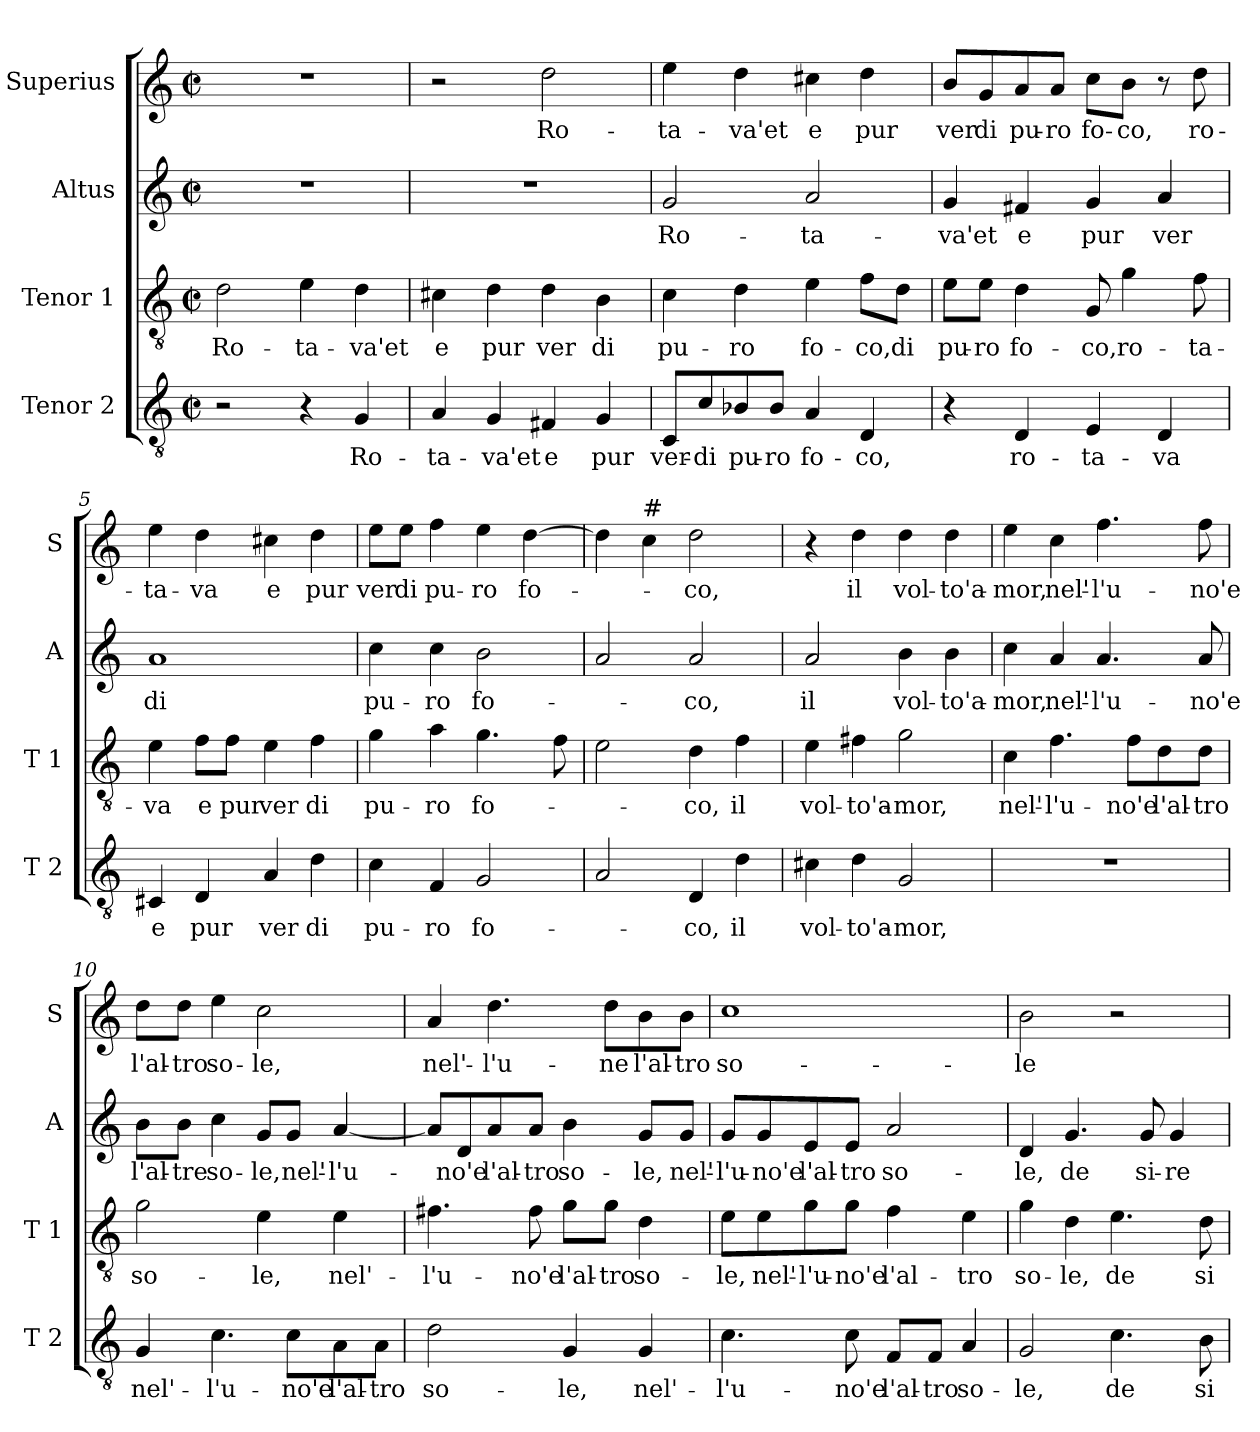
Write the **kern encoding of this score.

**kern	**text	**kern	**text	**kern	**text	**kern	**text
*part4	*part4	*part3	*part3	*part2	*part2	*part1	*part1
*staff4	*staff4	*staff3	*staff3	*staff2	*staff2	*staff1	*staff1
*I"Tenor 2	*	*I"Tenor 1	*	*I"Altus	*	*I"Superius	*
*I'T 2	*	*I'T 1	*	*I'A	*	*I'S	*
*clefGv2	*	*clefGv2	*	*clefG2	*	*clefG2	*
*k[]	*	*k[]	*	*k[]	*	*k[]	*
*C:	*	*C:	*	*C:	*	*C:	*
*M2/2	*	*M2/2	*	*M2/2	*	*M2/2	*
*met(c|)	*	*met(c|)	*	*met(c|)	*	*met(c|)	*
=1	=1	=1	=1	=1	=1	=1	=1
2r	.	2d\	Ro-	1r	.	1r	.
4r	.	4e\	-ta-	.	.	.	.
4G/	Ro-	4d\	-va'et	.	.	.	.
=2	=2	=2	=2	=2	=2	=2	=2
4A/	-ta-	4c#X\	e	1r	.	2r	.
4G/	-va'et	4d\	pur	.	.	.	.
4F#X/	e	4d\	ver	.	.	2dd\	Ro-
4G/	pur	4B\	di	.	.	.	.
=3	=3	=3	=3	=3	=3	=3	=3
8C/L	ver-	4c\	pu-	2g/	Ro-	4ee\	-ta-
8c/	-di	.	.	.	.	.	.
8B-X/	pu-	4d\	-ro	.	.	4dd\	-va'et
8B-/J	-ro	.	.	.	.	.	.
4A/	fo-	4e\	fo-	2a/	-ta-	4cc#X\	e
4D/	-co,	8f\L	-co,	.	.	4dd\	pur
.	.	8d\J	di	.	.	.	.
=4	=4	=4	=4	=4	=4	=4	=4
4r	.	8e\L	pu-	4g/	-va'et	8b/L	ver
.	.	8e\J	-ro	.	.	8g/	di
4D/	ro-	4d\	fo-	4f#X/	e	8a/	pu-
.	.	.	.	.	.	8a/J	-ro
4E/	-ta-	8G/	-co,	4g/	pur	8cc\L	fo-
.	.	4g\	ro-	.	.	8b\J	-co,
4D/	-va	.	.	4a/	ver	8r	.
.	.	8f\	-ta-	.	.	8dd\	ro-
!!LO:LB:g=z
=5	=5	=5	=5	=5	=5	=5	=5
4C#X/	e	4e\	-va	1a	di	4ee\	-ta-
4D/	pur	8f\L	e	.	.	4dd\	-va
.	.	8f\J	pur	.	.	.	.
4A/	ver	4e\	ver	.	.	4cc#X\	e
4d\	di	4f\	di	.	.	4dd\	pur
=6	=6	=6	=6	=6	=6	=6	=6
4c\	pu-	4g\	pu-	4cc\	pu-	8ee\L	ver
.	.	.	.	.	.	8ee\J	di
4F/	-ro	4a\	-ro	4cc\	-ro	4ff\	pu-
2G/	fo-	4.g\	fo-	2b\	fo-	4ee\	-ro
.	.	.	.	.	.	[4dd\	fo-
.	.	8f\	.	.	.	.	.
=7	=7	=7	=7	=7	=7	=7	=7
2A/	.	2e\	.	2a/	.	4dd\]	.
!	!	!	!	!	!	!LO:TX:a:t=#	!
.	.	.	.	.	.	4cc\	.
4D/	-co,	4d\	-co,	2a/	-co,	2dd\	-co,
4d\	il	4f\	il	.	.	.	.
=8	=8	=8	=8	=8	=8	=8	=8
4c#X\	vol-	4e\	vol-	2a/	il	4r	.
4d\	-to'a-	4f#X\	-to'a-	.	.	4dd\	il
2G/	-mor,	2g\	-mor,	4b\	vol-	4dd\	vol-
.	.	.	.	4b\	-to'a-	4dd\	-to'a-
=9	=9	=9	=9	=9	=9	=9	=9
1r	.	4c\	nel'-	4cc\	-mor,	4ee\	-mor,
.	.	4.f\	-l'u-	4a/	nel'-	4cc\	nel'-
.	.	.	.	4.a/	-l'u-	4.ff\	-l'u-
.	.	8f\L	-no'e	.	.	.	.
.	.	8d\	l'al-	.	.	.	.
.	.	8d\J	-tro	8a/	-no'e	8ff\	-no'e
!!LO:LB:g=z
=10	=10	=10	=10	=10	=10	=10	=10
4G/	nel'-	2g\	so-	8b\L	l'al-	8dd\L	l'al-
.	.	.	.	8b\J	-tre	8dd\J	-tro
4.c\	-l'u-	.	.	4cc\	so-	4ee\	so-
.	.	4e\	-le,	8g/L	-le,	2cc\	-le,
8c\L	-no'e	.	.	8g/J	nel'-	.	.
8A\	l'al-	4e\	nel'-	[4a/	-l'u-	.	.
8A\J	-tro	.	.	.	.	.	.
=11	=11	=11	=11	=11	=11	=11	=11
2d\	so-	4.f#X\	-l'u-	8a/L]	.	4a/	nel'-
.	.	.	.	8d/	-no'e	.	.
.	.	.	.	8a/	l'al-	4.dd\	-l'u-
.	.	8f#\	-no'e	8a/J	-tro	.	.
4G/	-le,	8g\L	l'al-	4b\	so-	.	.
.	.	8g\J	-tro	.	.	8dd\L	-ne
4G/	nel'-	4d\	so-	8g/L	-le,	8b\	l'al-
.	.	.	.	8g/J	nel'-	8b\J	-tro
=12	=12	=12	=12	=12	=12	=12	=12
4.c\	-l'u-	8e\L	-le,	8g/L	-l'u-	1cc	so-
.	.	8e\	nel'-	8g/	-no'e	.	.
.	.	8g\	-l'u-	8e/	l'al-	.	.
8c\	-no'e	8g\J	-no'e	8e/J	-tro	.	.
8F/L	l'al-	4f\	l'al-	2a/	so-	.	.
8F/J	-tro	.	.	.	.	.	.
4A/	so-	4e\	-tro	.	.	.	.
=13	=13	=13	=13	=13	=13	=13	=13
2G/	-le,	4g\	so-	4d/	-le,	2b\	-le
.	.	4d\	-le,	4.g/	de	.	.
4.c\	de	4.e\	de	.	.	2r	.
.	.	.	.	8g/	si-	.	.
.	.	.	.	4g/	-re-	.	.
8B\	si-	8d\	si-	.	.	.	.
=	=	=	=	=	=	=	=
*-	*-	*-	*-	*-	*-	*-	*-
